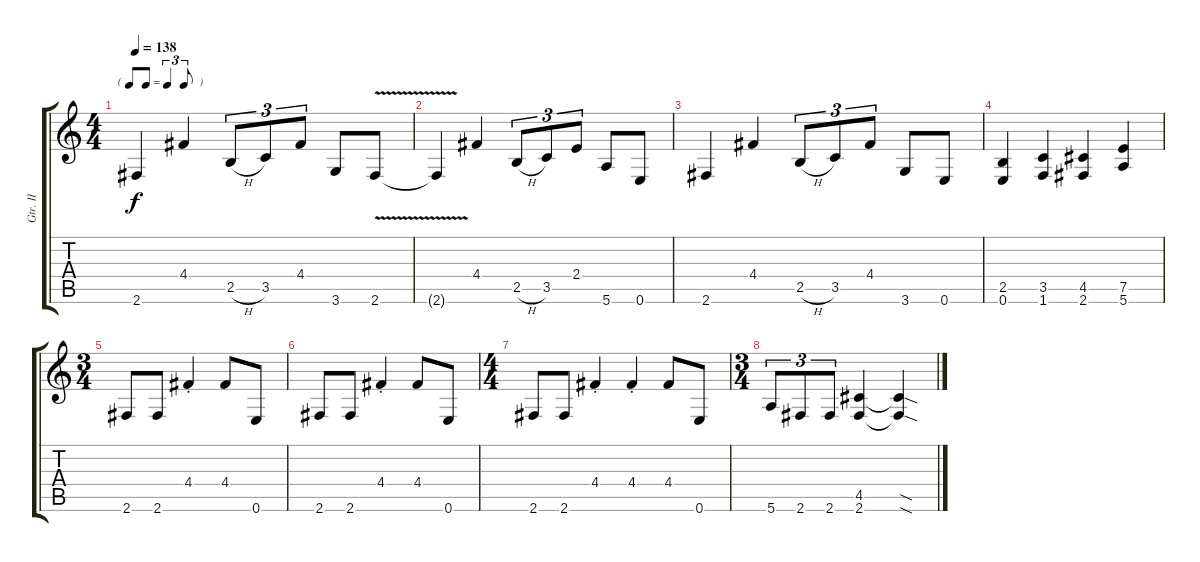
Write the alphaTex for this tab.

\track ("Gtr. II" "Gtr. II") {instrument overdrivenguitar}
\staff {score tabs}
\tuning (E4 B3 G3 D3 A2 E2) {hide}
\ts (4 4)
\tf triplet8th
\tempo 138
\clef g2
\ks c
2.6.4{dy f} 4.4.4 2.5{h}.8{tu (3 2)} 3.5.8{tu (3 2)} 4.4.8{tu (3 2)} 3.6.8 2.6{v}.8 |
2.6{t}.4 4.4.4 2.5{h}.8{tu (3 2)} 3.5.8{tu (3 2)} 2.4.8{tu (3 2)} 5.6.8 0.6.8 |
2.6.4 4.4.4 2.5{h}.8{tu (3 2)} 3.5.8{tu (3 2)} 4.4.8{tu (3 2)} 3.6.8 0.6.8 |
(2.5 0.6).4 (3.5 1.6).4 (4.5 2.6).4 (7.5 5.6).4 |
\ts (3 4)
2.6.8 2.6.8 4.4{st}.4 4.4.8 0.6.8 |
2.6.8 2.6.8 4.4{st}.4 4.4.8 0.6.8 |
\ts (4 4)
2.6.8 2.6.8 4.4{st}.4 4.4{st}.4 4.4.8 0.6.8 |
\ts (3 4)
5.6.8{tu (3 2)} 2.6.8{tu (3 2)} 2.6.8{tu (3 2)} (4.5 2.6).4 (4.5{sod t} 2.6{sod t}).4
